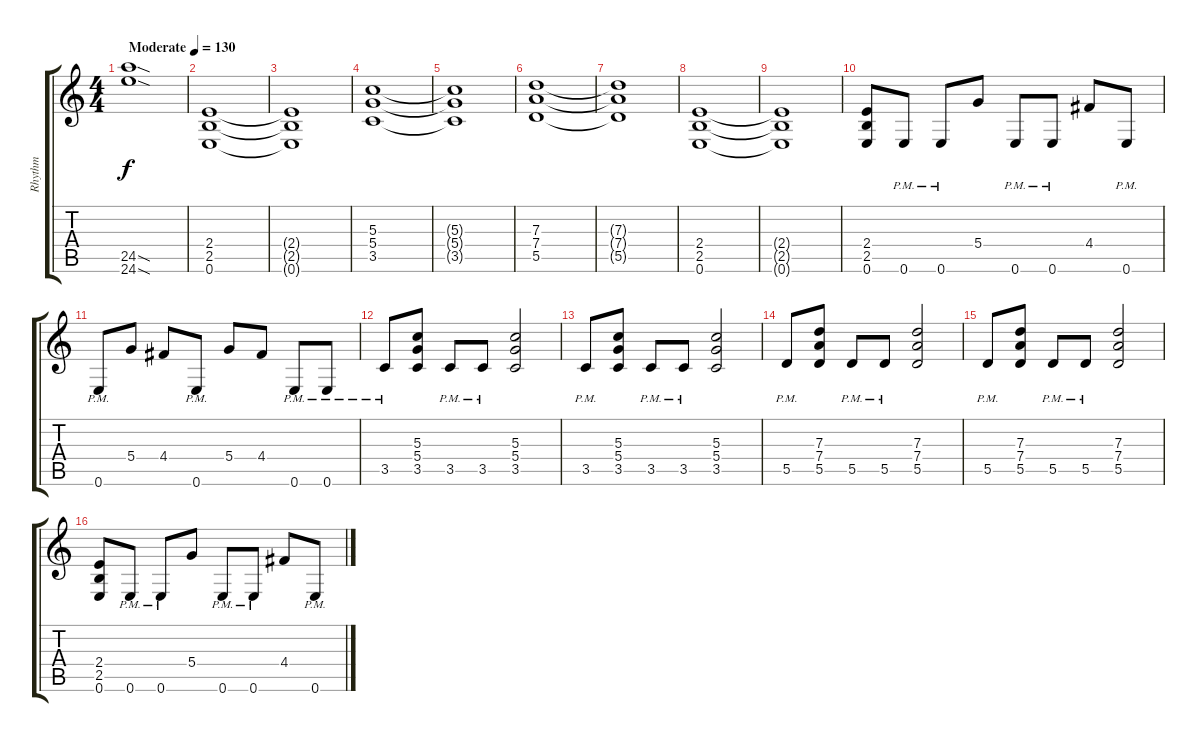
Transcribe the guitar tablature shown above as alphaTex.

\track ("Rhythm" "Rhythm") {instrument distortionguitar}
\staff {score tabs}
\tuning (E4 B3 G3 D3 A2 E2) {hide}
\ts (4 4)
\tempo (130 "Moderate")
\clef g2
\ks c
(24.5{sod} 24.6{sod}).1{dy f instrument distortionguitar} |
(2.4 2.5 0.6).1 |
(2.4{t} 2.5{t} 0.6{t}).1 |
(5.3 5.4 3.5).1 |
(5.3{t} 5.4{t} 3.5{t}).1 |
(7.3 7.4 5.5).1 |
(7.3{t} 7.4{t} 5.5{t}).1 |
(2.4 2.5 0.6).1 |
(2.4{t} 2.5{t} 0.6{t}).1 |
(2.4 2.5 0.6).8 0.6{pm}.8 0.6{pm}.8 5.4.8 0.6{pm}.8 0.6{pm}.8 4.4.8 0.6{pm}.8 |
0.6{pm}.8 5.4.8 4.4.8 0.6{pm}.8 5.4.8 4.4.8 0.6{pm}.8 0.6{pm}.8 |
3.5{pm}.8 (5.3 5.4 3.5).8 3.5{pm}.8 3.5{pm}.8 (5.3 5.4 3.5).2 |
3.5{pm}.8 (5.3 5.4 3.5).8 3.5{pm}.8 3.5{pm}.8 (5.3 5.4 3.5).2 |
5.5{pm}.8 (7.3 7.4 5.5).8 5.5{pm}.8 5.5{pm}.8 (7.3 7.4 5.5).2 |
5.5{pm}.8 (7.3 7.4 5.5).8 5.5{pm}.8 5.5{pm}.8 (7.3 7.4 5.5).2 |
(2.4 2.5 0.6).8 0.6{pm}.8 0.6{pm}.8 5.4.8 0.6{pm}.8 0.6{pm}.8 4.4.8 0.6{pm}.8
